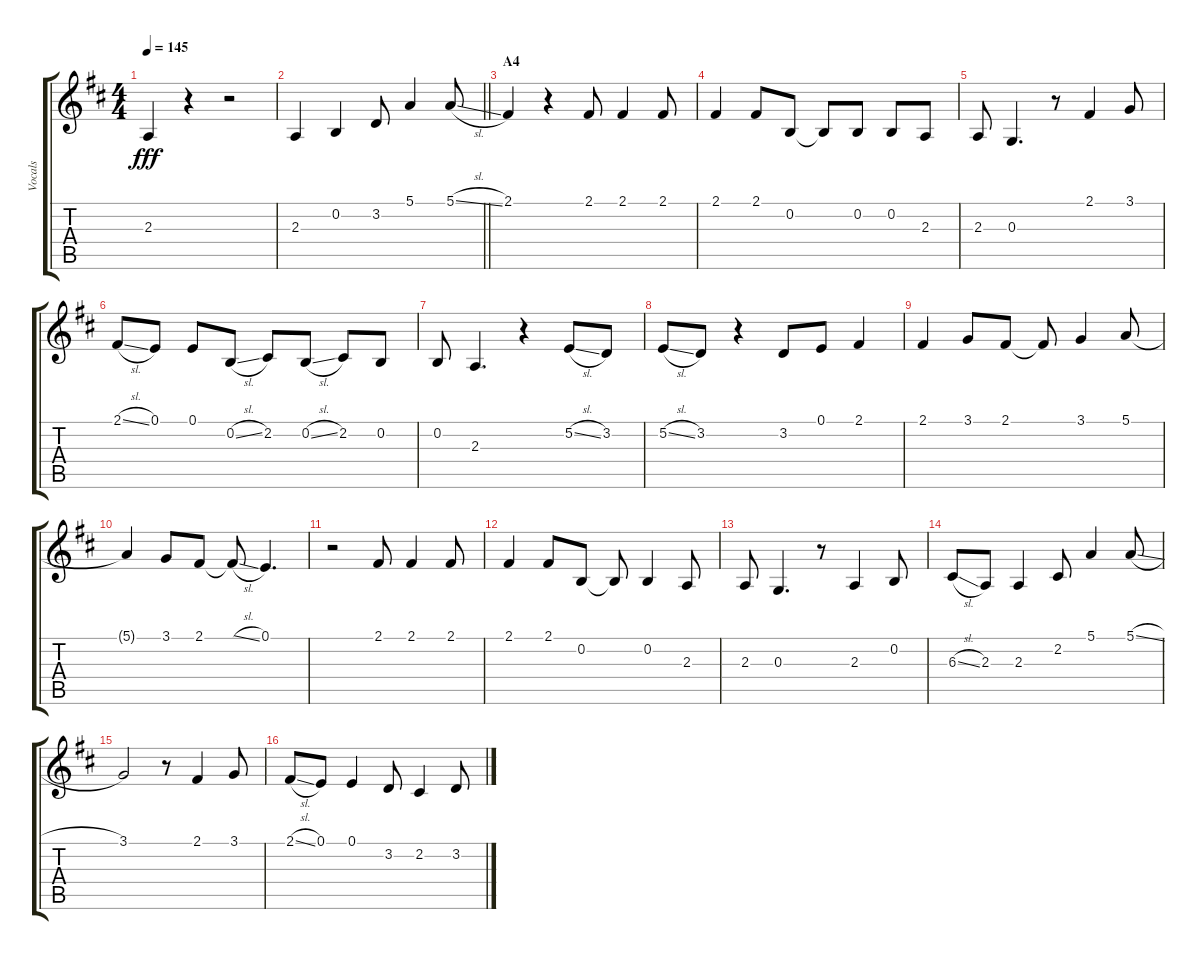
\track ("Vocals" "Vocals") {instrument voiceoohs}
\staff {score tabs}
\tuning (E4 B3 G3 D3 A2 E2) {hide}
\ts (4 4)
\tempo 145
\clef g2
\ks d
2.3{t}.4{dy fff} r.4 r.2 |
\barLineRight lightlight
2.3.4 0.2.4 3.2.8 5.1.4 5.1{sl}.8 |
\section ("" "A4")
2.1.4 r.4 2.1.8 2.1.4 2.1.8 |
2.1.4 2.1.8 0.2.8 0.2{t}.8 0.2.8 0.2.8 2.3.8 |
2.3.8 0.3.4{d} r.8 2.1.4 3.1.8 |
2.1{sl}.8 0.1.8 0.1.8 0.2{sl}.8 2.2.8 0.2{sl}.8 2.2.8 0.2.8 |
0.2.8 2.3.4{d} r.4 5.2{sl}.8 3.2.8 |
5.2{sl}.8 3.2.8 r.4 3.2.8 0.1.8 2.1.4 |
2.1.4 3.1.8 2.1.8 2.1{t}.8 3.1.4 5.1.8 |
5.1{t}.4 3.1.8 2.1.8 2.1{sl t}.8 0.1.4{d} |
r.2 2.1.8 2.1.4 2.1.8 |
2.1.4 2.1.8 0.2.8 0.2{t}.8 0.2.4 2.3.8 |
2.3.8 0.3.4{d} r.8 2.3.4 0.2.8 |
6.3{sl}.8 2.3.8 2.3.4 2.2.8 5.1.4 5.1{sl}.8 |
3.1.2 r.8 2.1.4 3.1.8 |
2.1{sl}.8 0.1.8 0.1.4 3.2.8 2.2.4 3.2.8
